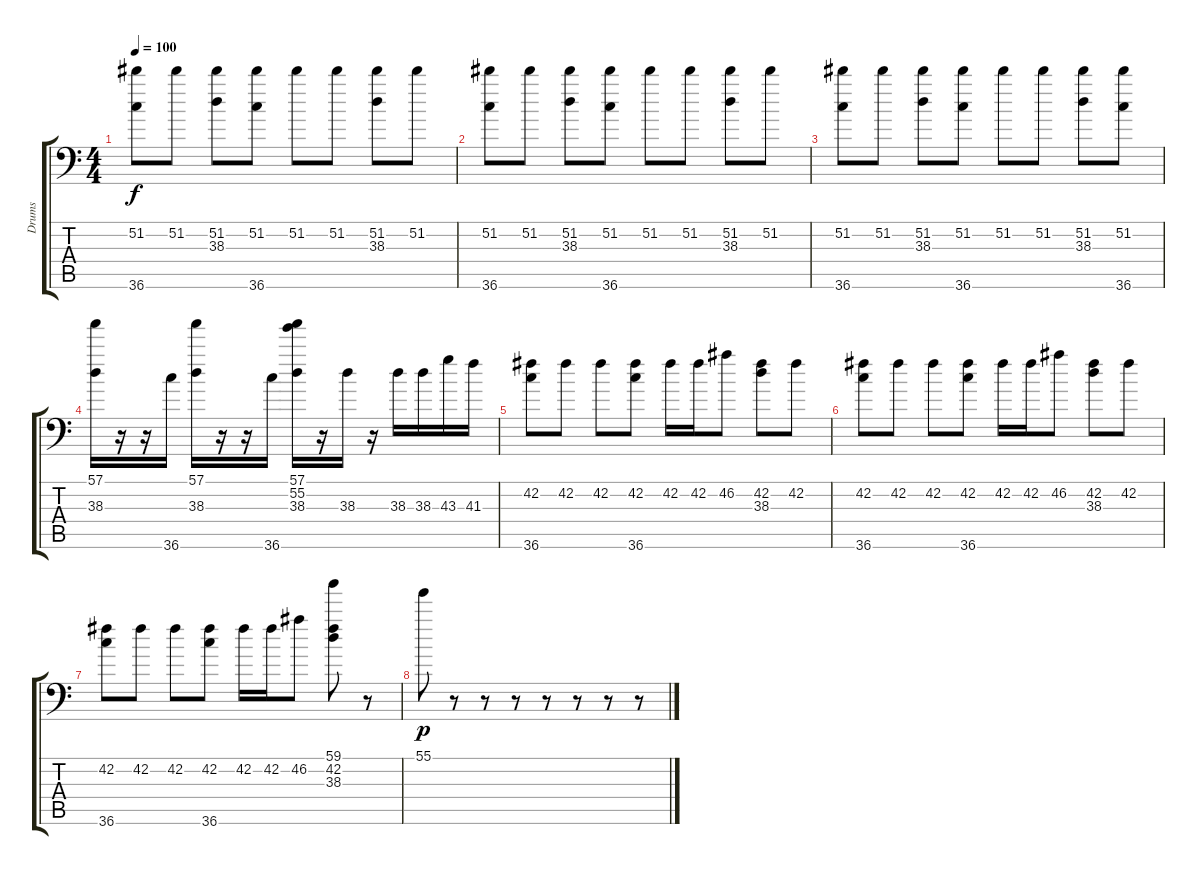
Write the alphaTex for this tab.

\track ("Drums" "Drums") {instrument acousticguitarsteel}
\staff {score tabs}
\tuning (C-1 C-1 C-1 C-1 C-1 C-1) {hide}
\ts (4 4)
\tempo 100
\clef f4
\ks c
(51.2 36.6).8{dy f} 51.2.8 (51.2 38.3).8 (51.2 36.6).8 51.2.8 51.2.8 (51.2 38.3).8 51.2.8 |
(51.2 36.6).8 51.2.8 (51.2 38.3).8 (51.2 36.6).8 51.2.8 51.2.8 (51.2 38.3).8 51.2.8 |
(51.2 36.6).8 51.2.8 (51.2 38.3).8 (51.2 36.6).8 51.2.8 51.2.8 (51.2 38.3).8 (51.2 36.6).8 |
(57.1 38.3).16 r.16 r.16 36.6.16 (57.1 38.3).16 r.16 r.16 36.6.16 (57.1 55.2 38.3).16 r.16 38.3.16 r.16 38.3.16 38.3.16 43.3.16 41.3.16 |
(42.2 36.6).8 42.2.8 42.2.8 (42.2 36.6).8 42.2.16 42.2.16 46.2.8 (42.2 38.3).8 42.2.8 |
(42.2 36.6).8 42.2.8 42.2.8 (42.2 36.6).8 42.2.16 42.2.16 46.2.8 (42.2 38.3).8 42.2.8 |
(42.2 36.6).8 42.2.8 42.2.8 (42.2 36.6).8 42.2.16 42.2.16 46.2.8 (59.1 42.2 38.3).8 r.8 |
55.1.8{dy p} r.8 r.8 r.8 r.8 r.8 r.8 r.8
